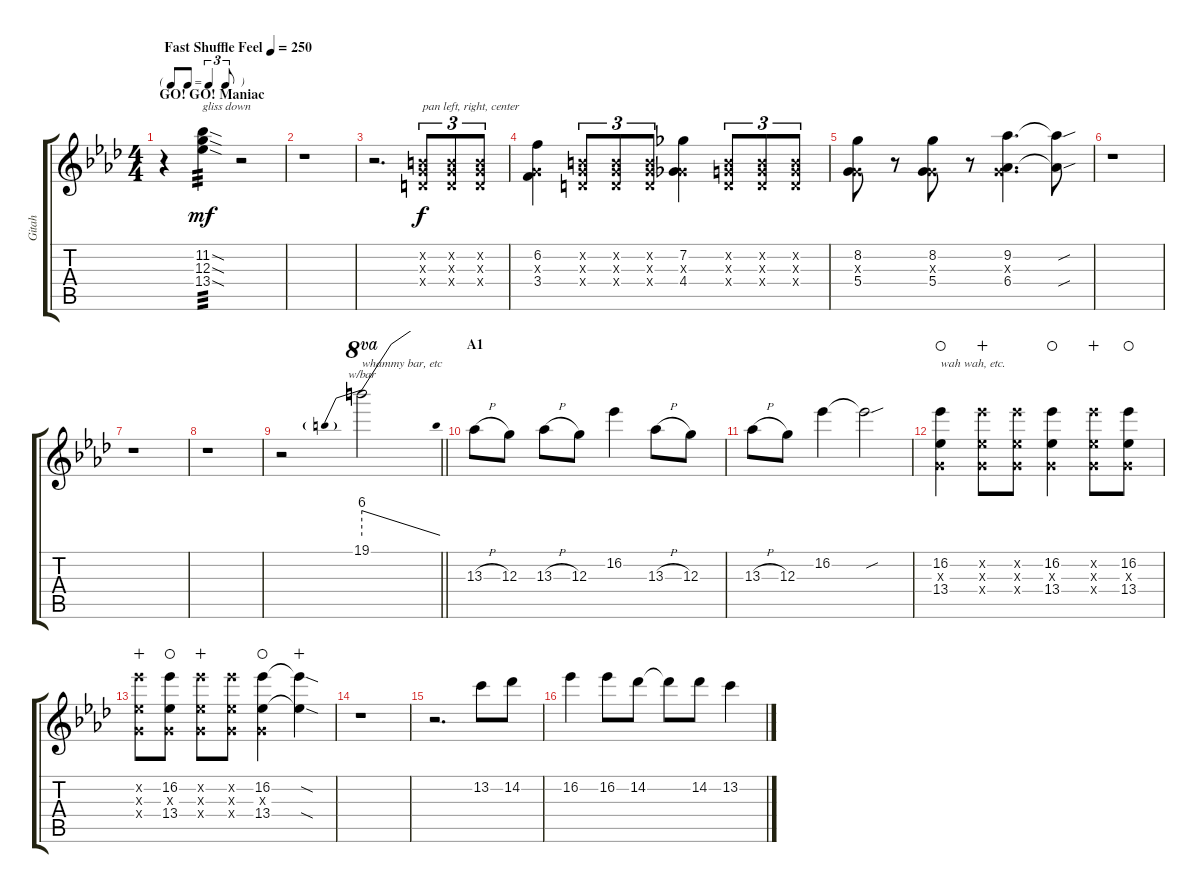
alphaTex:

\track ("Gitah" "Gitah") {instrument overdrivenguitar}
\staff {score tabs}
\tuning (E4 B3 G3 D3 A2 E2) {hide}
\ts (4 4)
\tf triplet8th
\section ("" "GO! GO! Maniac")
\tempo (250 "Fast Shuffle Feel")
\clef g2
\ks ab
r.4{dy mf instrument overdrivenguitar} (11.2{sod} 12.3{sod} 13.4{sod}).4{txt "gliss down" tp 3} r.2 |
r.1 |
r.2{d} (0.2{x} 0.3{x} 0.4{x}).8{tu (3 2) txt "pan left, right, center" dy f balance 0} (0.2{x} 0.3{x} 0.4{x}).8{tu (3 2)} (0.2{x} 0.3{x} 0.4{x}).8{tu (3 2)} |
(6.2 0.3{x} 3.4).4 (0.2{x} 0.3{x} 0.4{x}).8{tu (3 2) balance 16} (0.2{x} 0.3{x} 0.4{x}).8{tu (3 2)} (0.2{x} 0.3{x} 0.4{x}).8{tu (3 2)} (7.2 0.3{x} 4.4).4 (0.2{x} 0.3{x} 0.4{x}).8{tu (3 2) balance 8} (0.2{x} 0.3{x} 0.4{x}).8{tu (3 2)} (0.2{x} 0.3{x} 0.4{x}).8{tu (3 2)} |
(8.2 0.3{x} 5.4).8 r.8 (8.2 0.3{x} 5.4).8 r.8 (9.2 0.3{x} 6.4).4{d} (9.2{sou t} 6.4{sou t}).8 |
r.1 |
r.1 |
r.1 |
\barLineRight lightlight
r.2 19.1.2{tbe (predivedive default 0 24 60 0) ot 8va txt "whammy bar, etc"} |
\section ("" "A1")
13.3{h}.8{balance 12} 12.3.8 13.3{h}.8 12.3.8 16.2.4 13.3{h}.8 12.3.8 |
13.3{h}.8 12.3.8 16.2.4 16.2{sou t}.2 |
(16.2 0.3{x} 13.4).4{txt "wah wah, etc." waho} (16.2{x} 0.3{x} 13.4{x}).8{wahc} (16.2{x} 0.3{x} 13.4{x}).8 (16.2 0.3{x} 13.4).4{waho} (16.2{x} 0.3{x} 13.4{x}).8{wahc} (16.2 0.3{x} 13.4).8{waho} |
(16.2{x} 0.3{x} 13.4{x}).8{wahc} (16.2 0.3{x} 13.4).8{waho} (16.2{x} 0.3{x} 13.4{x}).8{wahc} (16.2{x} 0.3{x} 13.4{x}).8 (16.2 0.3{x} 13.4).4{waho} (16.2{sod t} 13.4{sod t}).4{wahc} |
r.1 |
r.2{d} 13.2.8{balance 8} 14.2.8 |
16.2.4 16.2.8 14.2.8 14.2{t}.8 14.2.8 13.2.4
